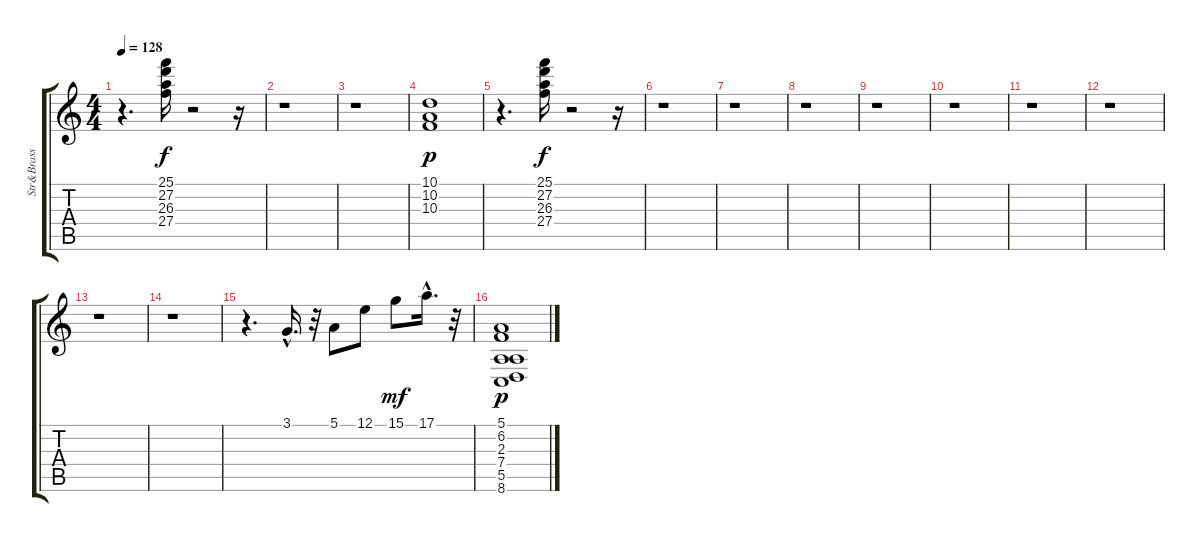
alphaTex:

\track ("Str&Brass" "Str&Brass") {instrument stringensemble1}
\staff {score tabs}
\tuning (E4 B3 G3 D3 A2 E2) {hide}
\ts (4 4)
\tempo 128
\clef g2
\ks c
r.4{d dy f} (25.1 27.2 26.3 27.4).16 r.2 r.16 |
r.1 |
r.1 |
(10.1 10.2 10.3).1{dy p} |
r.4{d} (25.1 27.2 26.3 27.4).16{dy f} r.2 r.16 |
r.1 |
r.1 |
r.1 |
r.1 |
r.1 |
r.1 |
r.1 |
r.1 |
r.1 |
r.4{d} 3.1{hac}.16{d} r.32 5.1.8 12.1.8 15.1.8{dy mf} 17.1{hac}.16{d} r.32 |
(5.1 6.2 2.3 7.4 5.5 8.6).1{dy p volume 11}
